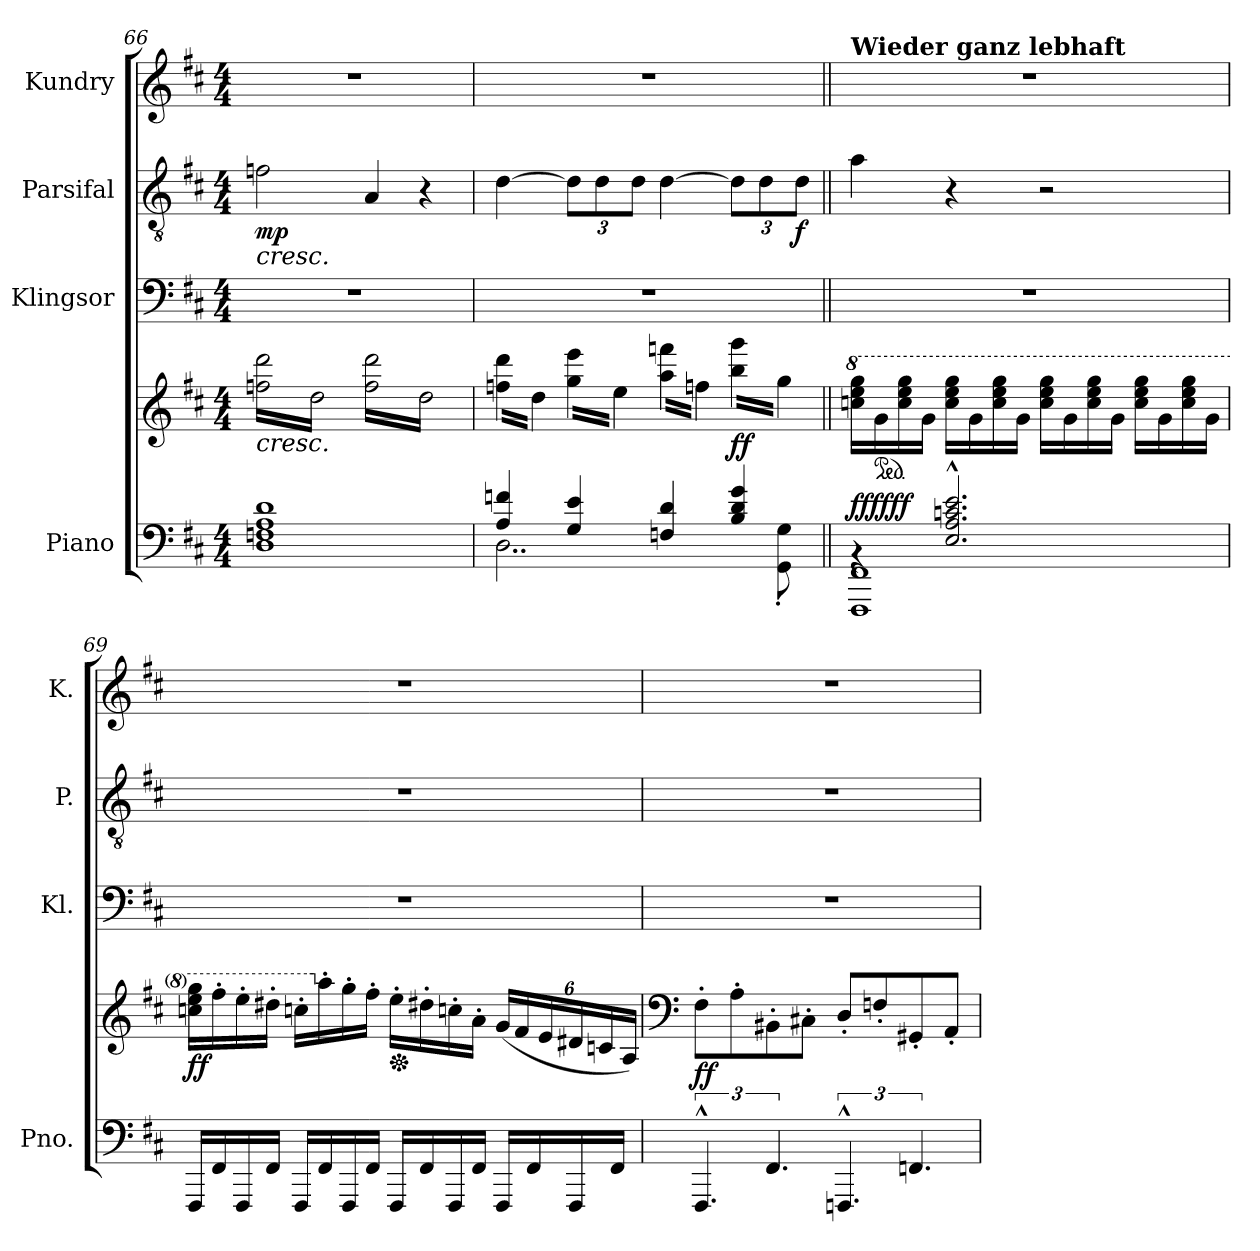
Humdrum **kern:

**kern	**kern	**dynam	**kern	**kern	**dynam	**kern
*part4	*part4	*part4	*part3	*part2	*part2	*part1
*staff5	*staff4	*staff4/5	*staff3	*staff2	*staff2	*staff1
*I"Piano	*	*	*I"Klingsor	*I"Parsifal	*	*I"Kundry
*I'Pno.	*	*	*I'Kl.	*I'P.	*	*I'K.
*clefF4	*clefG2	*	*clefF4	*clefGv2	*	*clefG2
*k[f#c#]	*k[f#c#]	*	*k[f#c#]	*k[f#c#]	*	*k[f#c#]
*M4/4	*M4/4	*	*M4/4	*M4/4	*	*M4/4
=66	=66	=66	=66	=66	=66	=66
!	!	!LO:HP:b	!	!	!LO:HP:b	!
!	!	!	!	!	!LO:DY:n=1:b	!
*	*tremolo	*	*	*	*	*
1D 1Fn 1A 1d	16ffn\ 16ddd\LL	<	1r	2fn\	< mp	1r
.	16dd\	.	.	.	.	.
.	16ffn\ 16ddd\	.	.	.	.	.
.	16dd\	.	.	.	.	.
.	16ffn\ 16ddd\	.	.	.	.	.
.	16dd\	.	.	.	.	.
.	16ffn\ 16ddd\	.	.	.	.	.
.	16dd\JJ	.	.	.	.	.
.	16ff\ 16ddd\LL	.	.	4A/	.	.
.	16dd\	.	.	.	.	.
.	16ff\ 16ddd\	.	.	.	.	.
.	16dd\	.	.	.	.	.
.	16ff\ 16ddd\	.	.	4r	.	.
.	16dd\	.	.	.	.	.
.	16ff\ 16ddd\	.	.	.	.	.
.	16dd\JJ	.	.	.	.	.
=67	=67	=67	=67	=67	=67	=67
*^	*	*	*	*	*	*
4A/ 4fn/	2..D\	16ffn\ 16ddd\LL	.	1r	[4d\	.	1r
.	.	16dd\	.	.	.	.	.
.	.	16ffn\ 16ddd\	.	.	.	.	.
.	.	16dd\JJ	.	.	.	.	.
4G/ 4e/	.	16gg\ 16eee\LL	.	.	12d\L]	.	.
.	.	16ee\	.	.	.	.	.
.	.	.	.	.	12d\	.	.
.	.	16gg\ 16eee\	.	.	.	.	.
.	.	.	.	.	12d\J	.	.
.	.	16ee\JJ	.	.	.	.	.
4Fn/ 4d/	.	16aa\ 16fffn\LL	.	.	[4d\	.	.
.	.	16ffn\	.	.	.	.	.
.	.	16aa\ 16fffn\	.	.	.	.	.
.	.	16ffn\JJ	.	.	.	.	.
!	!	!	!LO:DY:b	!	!	!	!
4B/ 4d/ 4g/	.	16bb\ 16ggg\LL	ff	.	12d\L]	.	.
.	.	16gg\	.	.	.	.	.
.	.	.	.	.	12d\	.	.
.	8GG\' 8G\'	16bb\ 16ggg\	.	.	.	.	.
!	!	!	!	!	!	!LO:DY:b	!
.	.	.	.	.	12d\J	f	.
.	.	16gg\JJ	.	.	.	.	.
*	*	*Xtremolo	*	*	*	*	*
*v	*v	*	*	*	*	*	*
.	.	[	.	.	[	.
!!LO:LB:g=z
=68||	=68||	=68||	=68||	=68||	=68||	=68||
*^	*	*	*	*	*	*
*	*	*8va	*	*	*	*	*
*v	*v	*	*	*	*	*	*
*	*	*	*	*	*	*MM140
*^	*	*	*	*	*	*
!	!	!	!	!	!	!	!LO:TX:a:B:t=Wieder ganz lebhaft
!	!	!	!LO:DY:a=2	!	!	!	!
!	!	!	!LO:DY:n=1:b=2	!	!	!	!
!	!	!	!LO:DY:n=2:b	!	!	!	!
4rBB	1FFF# 1FF#	16cccn\ 16eee\ 16ggg\LL	ff ff ff	1r	4a\	.	1r
*	*	*ped	*	*	*	*	*
.	.	16gg\	.	.	.	.	.
.	.	16ccc\ 16eee\ 16ggg\	.	.	.	.	.
.	.	16gg\JJ	.	.	.	.	.
2.E/^^ 2.A/^^ 2.cn/^^ 2.e/^^	.	16ccc\ 16eee\ 16ggg\LL	.	.	4r	.	.
.	.	16gg\	.	.	.	.	.
.	.	16ccc\ 16eee\ 16ggg\	.	.	.	.	.
.	.	16gg\JJ	.	.	.	.	.
.	.	16ccc\ 16eee\ 16ggg\LL	.	.	2r	.	.
.	.	16gg\	.	.	.	.	.
.	.	16ccc\ 16eee\ 16ggg\	.	.	.	.	.
.	.	16gg\JJ	.	.	.	.	.
.	.	16ccc\ 16eee\ 16ggg\LL	.	.	.	.	.
.	.	16gg\	.	.	.	.	.
.	.	16ccc\ 16eee\ 16ggg\	.	.	.	.	.
.	.	16gg\JJ	.	.	.	.	.
*v	*v	*	*	*	*	*	*
=69	=69	=69	=69	=69	=69	=69
!	!	!LO:DY:b	!	!	!	!
16FFF#/LL	16cccn\ 16eee\ 16ggg\LL	ff	1r	1r	.	1r
16FF#/	16fff#'\	.	.	.	.	.
16FFF#/	16eee'\	.	.	.	.	.
16FF#/JJ	16ddd#X'\JJ	.	.	.	.	.
16FFF#/LL	16cccn'\LL	.	.	.	.	.
*	*X8va	*	*	*	*	*
16FF#/	16aa'\	.	.	.	.	.
16FFF#/	16gg'\	.	.	.	.	.
16FF#/JJ	16ff#'\JJ	.	.	.	.	.
*	*Xped	*	*	*	*	*
16FFF#/LL	16ee'\LL	.	.	.	.	.
16FF#/	16dd#X'\	.	.	.	.	.
16FFF#/	16ccn'\	.	.	.	.	.
16FF#/JJ	16a'\JJ	.	.	.	.	.
*	*Xbrackettup	*	*	*	*	*
16FFF#/LL	(<24g/LL	.	.	.	.	.
.	24f#/	.	.	.	.	.
16FF#/	.	.	.	.	.	.
.	24e/	.	.	.	.	.
16FFF#/	24d#X/	.	.	.	.	.
.	24cn/	.	.	.	.	.
16FF#/JJ	.	.	.	.	.	.
.	24A/JJ)	.	.	.	.	.
!!LO:PB:g=z
=70	=70	=70	=70	=70	=70	=70
*	*clefF4	*	*	*	*	*
!	!	!LO:DY:b	!	!	!	!
6.FFF#^^/	8F#'\L	ff	1r	1r	.	1r
.	8A'\	.	.	.	.	.
6.FF#/	8BB#X'\	.	.	.	.	.
.	8C#X'\J	.	.	.	.	.
6.FFFn^^/	8D'/L	.	.	.	.	.
.	8Fn'/	.	.	.	.	.
6.FFn/	8GG#X'/	.	.	.	.	.
.	8AA'/J	.	.	.	.	.
=	=	=	=	=	=	=
*-	*-	*-	*-	*-	*-	*-
